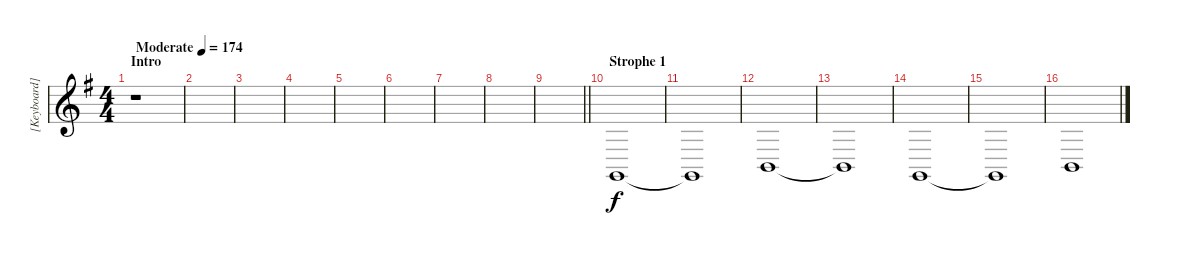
\track ("[Keyboard]" "[Keyboard]") {instrument stringensemble2}
\staff {score}
\tuning (E4 B3 G3 D3 A2 E2) {hide}
\ts (4 4)
\section ("" "Intro")
\tempo (174 "Moderate")
\clef g2
\ks g
r.1{dy f instrument stringensemble2} |
|
|
|
|
|
|
|
\barLineRight lightlight
|
\section ("" "Strophe 1")
3.6.1 |
3.6{t}.1 |
2.5.1 |
2.5{t}.1 |
3.6.1 |
3.6{t}.1 |
2.5.1
